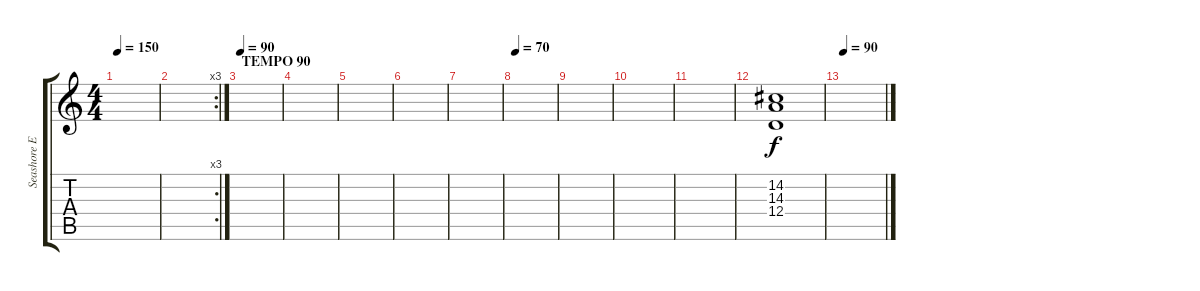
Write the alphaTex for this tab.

\track ("Seashore Effect" "Seashore E") {instrument seashore}
\staff {score tabs}
\tuning (E4 B3 G3 D3 A2 E2) {hide}
\ts (4 4)
\tempo 150
\clef g2
\ks c
|
\rc 3
|
\section ("" "TEMPO 90")
\tempo 90
|
|
|
|
|
\tempo 70
|
|
|
|
(14.2 14.3 12.4).1 |
\tempo 90
